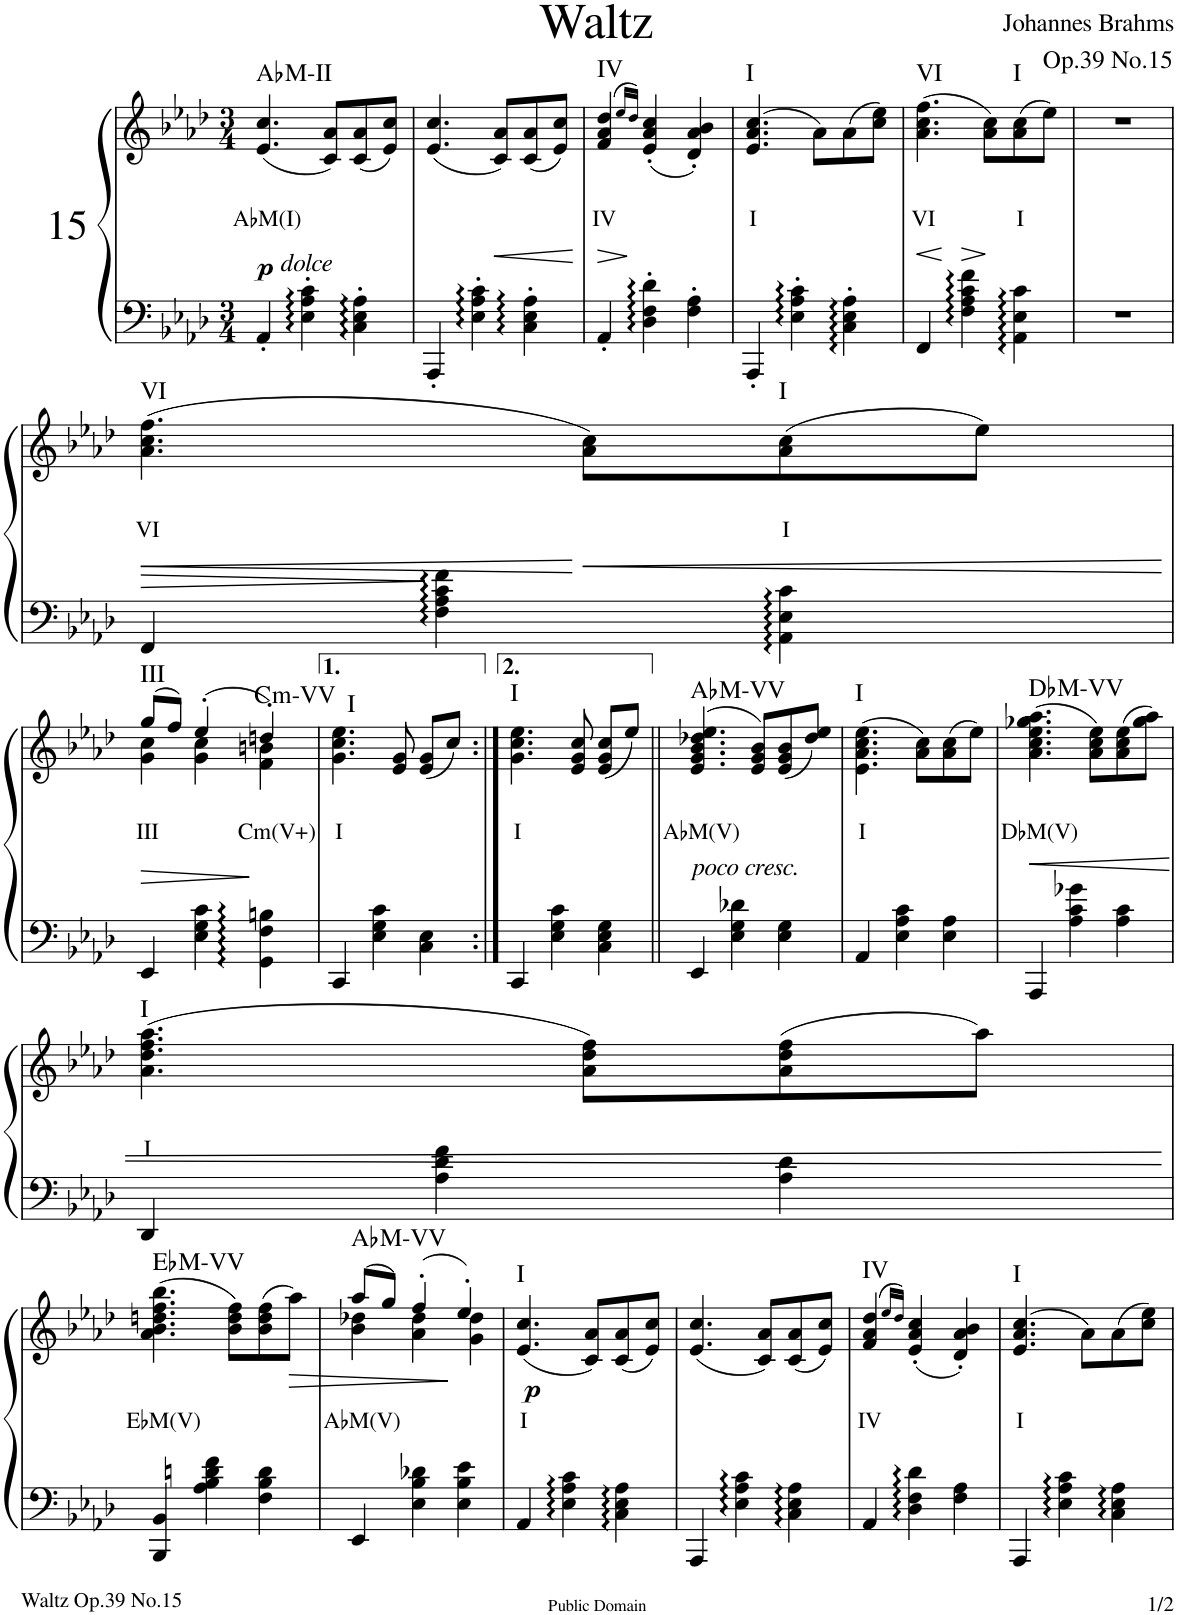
**kern	**kern	**text	**dynam	**harte
*part1	*part1	*part1	*part1	*part1
*staff2	*staff1	*staff1	*staff1/2	*
*I"Piano	*	*	*	*
*I'Pno	*	*	*	*
*clefF4	*clefG2	*	*	*
*k[b-e-a-d-]	*k[b-e-a-d-]	*	*	*
*M3/4	*M3/4	*	*	*
=1	=1	=1	=1	=1
!	!	!LO:LY:b	!LO:DY:b	!LO:H:kt=M
4AA-'/	(4.e-/ 4.cc/	A♭M(I)	p	Ab:maj
!LO:TX:a:i:t=dolce	!	!	!	!
4E-\' 4A-\' 4c\'	.	.	.	.
.	8c/ 8a-/L)	.	.	.
4C\' 4E-\' 4A-\'	(8c/ 8a-/	.	.	.
.	8e-/ 8cc/J)	.	.	.
=2	=2	=2	=2	=2
4AAA-'/	(4.e-/ 4.cc/	.	.	.
4E-\' 4A-\' 4c\'	.	.	.	.
!	!	!	!LO:HP:b	!
.	8c/ 8a-/L)	.	<	.
4C\' 4E-\' 4A-\'	(8c/ 8a-/	.	.	.
.	8e-/ 8cc/J)	.	.	.
.	.	.	[	.
=3	=3	=3	=3	=3
!	!	!LO:LY:b	!LO:HP:b	!LO:H:kt=IV
4AA-'/	(>4f/ 4a-/ 4dd-/	IV	>	N
.	16qee-/LL	.	.	.
.	16qdd-/JJ)	.	.	.
4D-\' 4F\' 4d-\'	(4e-/' 4a-/' 4cc/'	.	]	.
4F\' 4A-\'	4d-/' 4a-/' 4b-/')	.	.	.
=4	=4	=4	=4	=4
!	!	!LO:LY:b	!	!LO:H:kt=I
4AAA-'/	(4.e-/ 4.a-/ 4.cc/	I	.	N
4E-\' 4A-\' 4c\'	.	.	.	.
.	8a-\L)	.	.	.
4C\' 4E-\' 4A-\'	(8a-\	.	.	.
.	8cc\ 8ee-\J)	.	.	.
=5	=5	=5	=5	=5
!	!	!LO:LY:b	!	!LO:H:kt=VI
4FF/	(4.a-\ 4.cc\ 4.ff\	VI	.	N
4F\ 4A-\ 4c\ 4f\	.	.	.	.
.	8a-\ 8cc\L)	.	.	.
!	!	!LO:LY:b	!	!LO:H:kt=I
4AA-\ 4E-\ 4c\	(8a-\ 8cc\	I	.	N
.	8ee-\J)	.	.	.
=6	=6	=6	=6	=6
2.r	2.r	.	.	.
!!LO:LB:g=z
=7	=7	=7	=7	=7
!	!	!LO:LY:b	!LO:HP:b	!LO:H:kt=VI
4FF/	(4.a-\ 4.cc\ 4.ff\	VI	<	N
4F\ 4A-\ 4c\ 4f\	.	.	.	.
!	!	!	!LO:HP:n=1:b	!
.	8a-\ 8cc\L)	.	[ <	.
!	!	!LO:LY:b	!	!LO:H:kt=I
4AA-\ 4E-\ 4c\	(8a-\ 8cc\	I	.	N
.	8ee-\J)	.	.	.
.	.	.	[	.
!!LO:LB:g=z
=8	=8	=8	=8	=8
!	!	!LO:LY:b	!LO:HP:b	!LO:H:kt=III
*	*^	*	*	*
4EE-/	(8gg/L	4g\ 4cc\	III	>	N
.	8ff/J)	.	.	.	.
4E-\ 4G\ 4c\	(4ee-'/	4g\ 4cc\	.	.	.
!	!	!	!LO:LY:b	!	!LO:H:kt=m
4GG\ 4F\ 4Bn\	4ddn'/)	4f\ 4bn\	Cm(V+)	]	C:min
=9	=9	=9	=9	=9	=9
!	!	!	!LO:LY:b	!	!LO:H:kt=I
*	*v	*v	*	*	*
4CC/	4.g\ 4.cc\ 4.ee-\	I	.	N
4E-\ 4G\ 4c\	.	.	.	.
.	8e-/ 8g/	.	.	.
4C\ 4E-\	(8e-/ 8g/L	.	.	.
.	8cc/J)	.	.	.
=9:|!	=9:|!	=9:|!	=9:|!	=9:|!
!	!	!LO:LY:b	!	!LO:H:kt=I
4CC/	4.g\ 4.cc\ 4.ee-\	I	.	N
4E-\ 4G\ 4c\	.	.	.	.
.	8e-/ 8g/ 8cc/	.	.	.
4C\ 4E-\ 4G\	(8e-/ 8g/ 8cc/L	.	.	.
.	8ee-/J)	.	.	.
=10||	=10||	=10||	=10||	=10||
!LO:TX:a:i:t=poco cresc.	!	!	!	!
!	!	!LO:LY:b	!	!LO:H:kt=M
4EE-/	(>4.e-/ 4.g/ 4.b-/ 4.dd-X/ 4.ee-/	A♭M(V)	.	Ab:maj
4E-\ 4G\ 4d-X\	.	.	.	.
.	8e-/ 8g/ 8b-/L)	.	.	.
4E-\ 4G\	(8e-/ 8g/ 8b-/	.	.	.
.	8dd-/ 8ee-/J)	.	.	.
=11	=11	=11	=11	=11
!	!	!LO:LY:b	!	!LO:H:kt=I
4AA-/	(4.e-\ 4.a-\ 4.cc\ 4.ee-\	I	.	N
4E-\ 4A-\ 4c\	.	.	.	.
.	8a-\ 8cc\L)	.	.	.
4E-\ 4A-\	(8a-\ 8cc\	.	.	.
.	8ee-\J)	.	.	.
=12	=12	=12	=12	=12
!	!	!LO:LY:b	!LO:HP:b	!LO:H:kt=M
4AAA-/	(4.a-\ 4.cc\ 4.ee-\ 4.gg-X\ 4.aa-\	D♭M(V)	<	Db:maj
4A-\ 4c\ 4g-X\	.	.	.	.
.	8a-\ 8cc\ 8ee-\L)	.	.	.
4A-\ 4c\	(8a-\ 8cc\ 8ee-\	.	.	.
.	8gg-\ 8aa-\J)	.	.	.
!!LO:LB:g=z
=13	=13	=13	=13	=13
!	!	!LO:LY:b	!	!LO:H:kt=I
4DD-/	(4.a-\ 4.dd-\ 4.ff\ 4.aa-\	I	.	N
4A-\ 4d-\ 4f\	.	.	.	.
.	8a-\ 8dd-\ 8ff\L)	.	.	.
4A-\ 4d-\	(8a-\ 8dd-\ 8ff\	.	.	.
.	8aa-\J)	.	.	.
.	.	.	[	.
!!LO:LB:g=z
=14	=14	=14	=14	=14
!	!	!LO:LY:b	!	!LO:H:kt=M
4BBB-/ 4BB-/	(4.a-\ 4.b-\ 4.ddn\ 4.ff\ 4.bb-\	E♭M(V)	.	Eb:maj
4A-\ 4B-\ 4dn\ 4f\	.	.	.	.
.	8b-\ 8dd\ 8ff\L)	.	.	.
4F\ 4B-\ 4d\	(8b-\ 8dd\ 8ff\	.	.	.
!	!	!	!LO:HP:b	!
.	8aa-\J)	.	>	.
=15	=15	=15	=15	=15
!	!	!LO:LY:b	!	!LO:H:kt=M
*	*^	*	*	*
4EE-/	(8aa-/L	4b-\ 4dd-X\	A♭M(V)	.	Ab:maj
.	8gg/J)	.	.	.	.
4E-\ 4B-\ 4d-X\	(4ff'/	4a-\ 4dd-\	.	.	.
4E-\ 4B-\ 4e-\	4ee-'/)	4g\ 4dd-\	.	]	.
=16	=16	=16	=16	=16	=16
!	!	!	!LO:LY:b	!LO:DY:b	!LO:H:kt=I
*	*v	*v	*	*	*
4AA-/	(4.e-/ 4.cc/	I	p	N
4E-\ 4A-\ 4c\	.	.	.	.
.	8c/ 8a-/L)	.	.	.
4C\ 4E-\ 4A-\	(8c/ 8a-/	.	.	.
.	8e-/ 8cc/J)	.	.	.
=17	=17	=17	=17	=17
4AAA-/	(4.e-/ 4.cc/	.	.	.
4E-\ 4A-\ 4c\	.	.	.	.
.	8c/ 8a-/L)	.	.	.
4C\ 4E-\ 4A-\	(8c/ 8a-/	.	.	.
.	8e-/ 8cc/J)	.	.	.
=18	=18	=18	=18	=18
!	!	!LO:LY:b	!	!LO:H:kt=IV
4AA-/	(>4f/ 4a-/ 4dd-/	IV	.	N
.	16qee-/LL	.	.	.
.	16qdd-/JJ)	.	.	.
4D-\ 4F\ 4d-\	(4e-/' 4a-/' 4cc/'	.	.	.
4F\ 4A-\	4d-/' 4a-/' 4b-/')	.	.	.
=19	=19	=19	=19	=19
!	!	!LO:LY:b	!	!LO:H:kt=I
4AAA-/	(4.e-/ 4.a-/ 4.cc/	I	.	N
4E-\ 4A-\ 4c\	.	.	.	.
.	8a-\L)	.	.	.
4C\ 4E-\ 4A-\	(8a-\	.	.	.
.	8cc\ 8ee-\J)	.	.	.
=	=	=	=	=
*-	*-	*-	*-	*-
